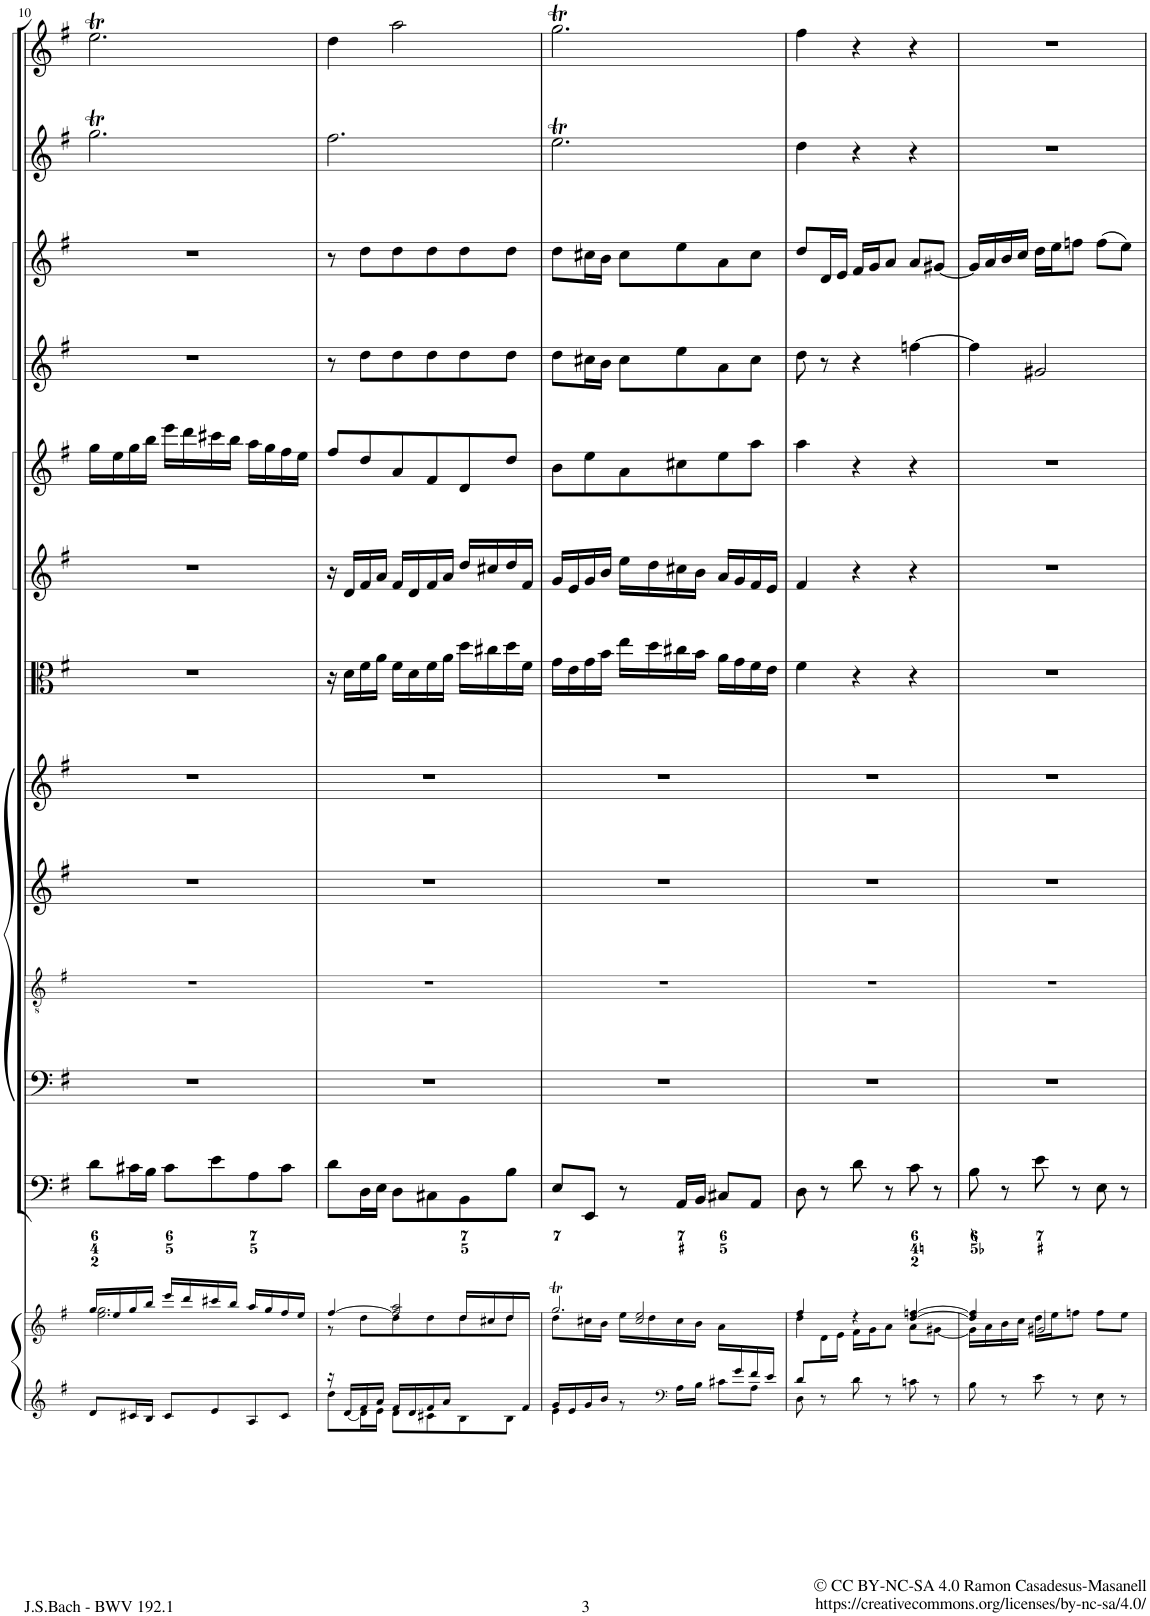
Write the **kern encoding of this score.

**kern	**kern	**kern	**kern	**kern	**kern	**kern	**kern	**kern	**kern	**kern	**kern	**kern	**kern
*part13	*part13	*part12	*part11	*part10	*part9	*part8	*part7	*part6	*part5	*part4	*part3	*part2	*part1
*staff14	*staff13	*staff12	*staff11	*staff10	*staff9	*staff8	*staff7	*staff6	*staff5	*staff4	*staff3	*staff2	*staff1
*I"Piano reduction	*	*I"Continuo	*I"Basso	*I"Tenore *	*I"Alto	*I"Soprano	*I"Viola	*I"Violino II	*I"Violino I	*I"Oboe II	*I"Oboe I	*I"Flauto traverso II	*I"Flauto traverso I
*I'Pno	*	*	*	*	*	*	*I'Vla	*I'Vln	*I'Vln	*I'Ob	*I'Ob	*	*
!!LO:PB:g=z
*clefG2	*clefG2	*clefF4	*clefF4	*clefGv2	*clefG2	*clefG2	*clefC3	*clefG2	*clefG2	*clefG2	*clefG2	*clefG2	*clefG2
*k[f#]	*k[f#]	*k[f#]	*k[f#]	*k[f#]	*k[f#]	*k[f#]	*k[f#]	*k[f#]	*k[f#]	*k[f#]	*k[f#]	*k[f#]	*k[f#]
*M3/4	*M3/4	*M3/4	*M3/4	*M3/4	*M3/4	*M3/4	*M3/4	*M3/4	*M3/4	*M3/4	*M3/4	*M3/4	*M3/4
=10	=10	=10	=10	=10	=10	=10	=10	=10	=10	=10	=10	=10	=10
*	*^	*	*	*	*	*	*	*	*	*	*	*	*
8d/L	16gg/LL	2.ee\ 2.gg\	8d\L	2.r	2.r	2.r	2.r	2.r	2.r	16gg\LL	2.r	2.r	2.ggT\	2.eeT\
.	16ee/	.	.	.	.	.	.	.	.	16ee\	.	.	.	.
16c#X/L	16gg/	.	16c#X\L	.	.	.	.	.	.	16gg\	.	.	.	.
16B/JJ	16bb/JJ	.	16B\JJ	.	.	.	.	.	.	16bb\JJ	.	.	.	.
8c#/L	16eee/LL	.	8c#\L	.	.	.	.	.	.	16eee\LL	.	.	.	.
.	16ddd/	.	.	.	.	.	.	.	.	16ddd\	.	.	.	.
8e/	16ccc#X/	.	8e\	.	.	.	.	.	.	16ccc#X\	.	.	.	.
.	16bb/JJ	.	.	.	.	.	.	.	.	16bb\JJ	.	.	.	.
8A/	16aa/LL	.	8A\	.	.	.	.	.	.	16aa\LL	.	.	.	.
.	16gg/	.	.	.	.	.	.	.	.	16gg\	.	.	.	.
8c#/J	16ff#/	.	8c#\J	.	.	.	.	.	.	16ff#\	.	.	.	.
.	16ee/JJ	.	.	.	.	.	.	.	.	16ee\JJ	.	.	.	.
=11	=11	=11	=11	=11	=11	=11	=11	=11	=11	=11	=11	=11	=11	=11
*^	*	*^	*	*	*	*	*	*	*	*	*	*	*	*
16r	8dd\L	[4ff#/	8r	2ryy	8d\L	2.r	2.r	2.r	2.r	16r	16r	8ff#/L	8r	8r	2.ff#\	4dd\
[<16d/LL	.	.	.	.	.	.	.	.	.	16d\LL	16d/LL	.	.	.	.	.
16f#/	16d\L]	.	8dd\L	.	16D\L	.	.	.	.	16f#\	16f#/	8dd/	8dd\L	8dd\L	.	.
16a/JJ	16e\JJ	.	.	.	16E\JJ	.	.	.	.	16a\JJ	16a/JJ	.	.	.	.	.
16f#/LL	8d\L	2ff#/] 2aa/	8dd\	.	8D\L	.	.	.	.	16f#\LL	16f#/LL	8a/	8dd\	8dd\	.	2aa\
16d/	.	.	.	.	.	.	.	.	.	16d\	16d/	.	.	.	.	.
16f#/	8c#X\	.	8dd\	.	8C#X\	.	.	.	.	16f#\	16f#/	8f#/	8dd\	8dd\	.	.
16a/JJ	.	.	.	.	.	.	.	.	.	16a\JJ	16a/JJ	.	.	.	.	.
8.ryy	8B\	.	8dd\	16dd/LL	8BB\	.	.	.	.	16dd\LL	16dd/LL	8d/	8dd\	8dd\	.	.
.	.	.	.	16cc#X/	.	.	.	.	.	16cc#X\	16cc#X/	.	.	.	.	.
.	8B\J	.	8dd\J	16dd/	8B\J	.	.	.	.	16dd\	16dd/	8dd/J	8dd\J	8dd\J	.	.
16f#/JJ	.	.	.	16ryy	.	.	.	.	.	16f#\JJ	16f#/JJ	.	.	.	.	.
=12	=12	=12	=12	=12	=12	=12	=12	=12	=12	=12	=12	=12	=12	=12	=12	=12
*	*^	*	*	*	*	*	*	*	*	*	*	*	*	*	*	*
16ryy	16g/LL	4e\	2.ggT/	8dd\L	4ryy	8E/L	2.r	2.r	2.r	2.r	16g\LL	16g/LL	8b\L	8dd\L	8dd\L	2.eeT\	2.ggT\
.	16e/	.	.	.	.	.	.	.	.	.	16e\	16e/	.	.	.	.	.
.	16g/	.	.	16cc#X\L	.	8EE/J	.	.	.	.	16g\	16g/	8ee\	16cc#X\L	16cc#X\L	.	.
.	16b/JJ	.	.	16b\JJ	.	.	.	.	.	.	16b\JJ	16b/JJ	.	16b\JJ	16b\JJ	.	.
.	2ryy	8r	.	16ee\LL	2cc#/ 2ee/	8r	.	.	.	.	16ee\LL	16ee\LL	8a\	8cc#\L	8cc#\L	.	.
.	.	.	.	16dd\	.	.	.	.	.	.	16dd\	16dd\	.	.	.	.	.
*clefF4	*	*	*	*	*	*	*	*	*	*	*	*	*	*	*	*	*
.	.	16A\LL	.	16cc#\	.	16AA/LL	.	.	.	.	16cc#X\	16cc#X\	8cc#X\	8ee\	8ee\	.	.
.	.	16B\JJ	.	16b\JJ	.	16BB/JJ	.	.	.	.	16b\JJ	16b\JJ	.	.	.	.	.
.	.	8c#X\L	.	16a\LL	.	8C#X/L	.	.	.	.	16a\LL	16a/LL	8ee\	8a\	8a\	.	.
16g/	.	.	.	8.ryy	.	.	.	.	.	.	16g\	16g/	.	.	.	.	.
16f#/	.	8A\J	.	.	.	8AA/J	.	.	.	.	16f#\	16f#/	8aa\J	8cc#\J	8cc#\J	.	.
16e/JJ	.	.	.	.	.	.	.	.	.	.	16e\JJ	16e/JJ	.	.	.	.	.
*	*v	*v	*	*	*	*	*	*	*	*	*	*	*	*	*	*	*
=13	=13	=13	=13	=13	=13	=13	=13	=13	=13	=13	=13	=13	=13	=13	=13	=13
8d/L	8D\	4ff#/	8ryy	4dd\	8D\	2.r	2.r	2.r	2.r	4f#\	4f#/	4aa\	8dd\	8dd/L	4dd\	4ff#\
2ryy	8r	.	16d\L	.	8r	.	.	.	.	.	.	.	8r	16d/L	.	.
.	.	.	16e\JJ	.	.	.	.	.	.	.	.	.	.	16e/JJ	.	.
.	8d\	4r	16f#\LL	2ryy	8d\	.	.	.	.	4r	4r	4r	4r	16f#/LL	4r	4r
.	.	.	16g\J	.	.	.	.	.	.	.	.	.	.	16g/J	.	.
.	8r	.	8a\J	.	8r	.	.	.	.	.	.	.	.	8a/J	.	.
.	8cn\	[4dd/ [4ffn/	8a\L	.	8c\	.	.	.	.	4r	4r	4r	[4ffn\	8a/L	4r	4r
8ryy	8r	.	[8g#X\J	.	8r	.	.	.	.	.	.	.	.	[8g#X/J	.	.
*v	*v	*	*	*	*	*	*	*	*	*	*	*	*	*	*	*
*	*	*v	*v	*	*	*	*	*	*	*	*	*	*	*	*
=14	=14	=14	=14	=14	=14	=14	=14	=14	=14	=14	=14	=14	=14	=14
8B\	4dd/] 4ff/]	16g#\LL]	8B\	2.r	2.r	2.r	2.r	2.r	2.r	2.r	4ff\]	16g#/LL]	2.r	2.r
.	.	16a\	.	.	.	.	.	.	.	.	.	16a/	.	.
8r	.	16b\	8r	.	.	.	.	.	.	.	.	16b/	.	.
.	.	16cc\JJ	.	.	.	.	.	.	.	.	.	16cc/JJ	.	.
8e\	2g#X/	16dd\LL	8e\	.	.	.	.	.	.	.	2g#X/	16dd\LL	.	.
.	.	16ee\J	.	.	.	.	.	.	.	.	.	16ee\J	.	.
8r	.	8ffn\J	8r	.	.	.	.	.	.	.	.	8ffn\J	.	.
8E\	.	8ff\L	8E\	.	.	.	.	.	.	.	.	(8ff\L	.	.
8r	.	8ee\J	8r	.	.	.	.	.	.	.	.	8ee\J)	.	.
*	*v	*v	*	*	*	*	*	*	*	*	*	*	*	*
=	=	=	=	=	=	=	=	=	=	=	=	=	=
*-	*-	*-	*-	*-	*-	*-	*-	*-	*-	*-	*-	*-	*-
